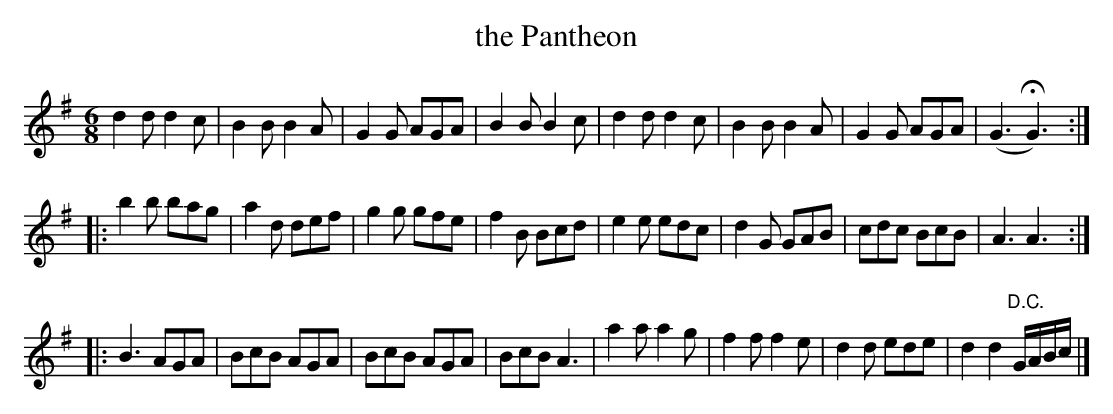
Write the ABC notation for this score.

X:1
T:the Pantheon
M:6/8
K:G
d2d d2c| B2B B2A| G2G AGA| B2B B2c| \
d2d d2c| B2B B2A| G2G AGA| (G3 HG3)::
b2b bag| a2d def| g2g gfe| f2B Bcd|\
e2e edc| d2G GAB| cdc BcB| A3 A3::
B3 AGA| BcB AGA| BcB AGA| BcB A3|\
a2a a2g| f2f f2e| d2d ede| d2d2 "D.C."G/A/B/c/|]
